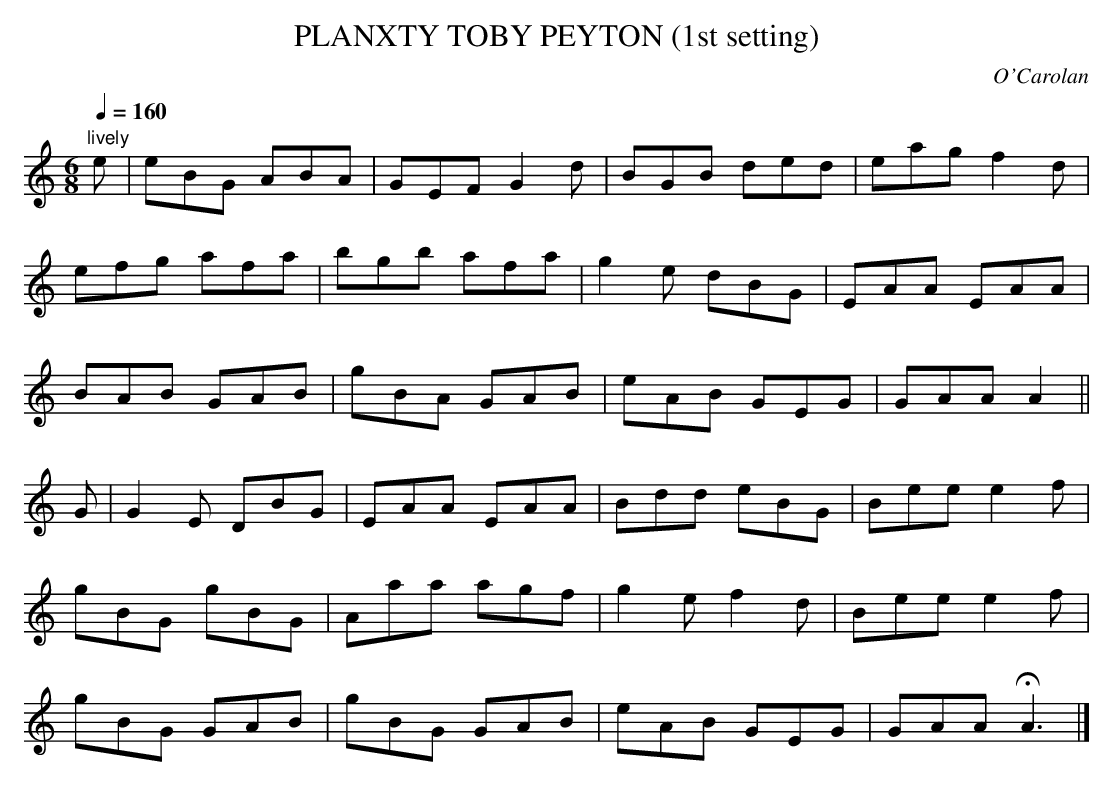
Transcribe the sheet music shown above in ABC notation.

X:1
T:PLANXTY TOBY PEYTON (1st setting)
C:O'Carolan
Q:1/4=160
M:6/8
L:1/8
K:Am
"lively"
e|eBG ABA|GEF G2d|BGB ded|eag f2d|
efg afa|bgb afa|g2e dBG|EAA EAA|
BAB GAB|gBA GAB|eAB GEG|GAA A2||
G|G2E DBG|EAA EAA|Bdd eBG|Bee e2f|
gBG gBG|Aaa agf|g2e f2d|Bee e2f|
gBG GAB|gBG GAB|eAB GEG|GAA HA3|]
